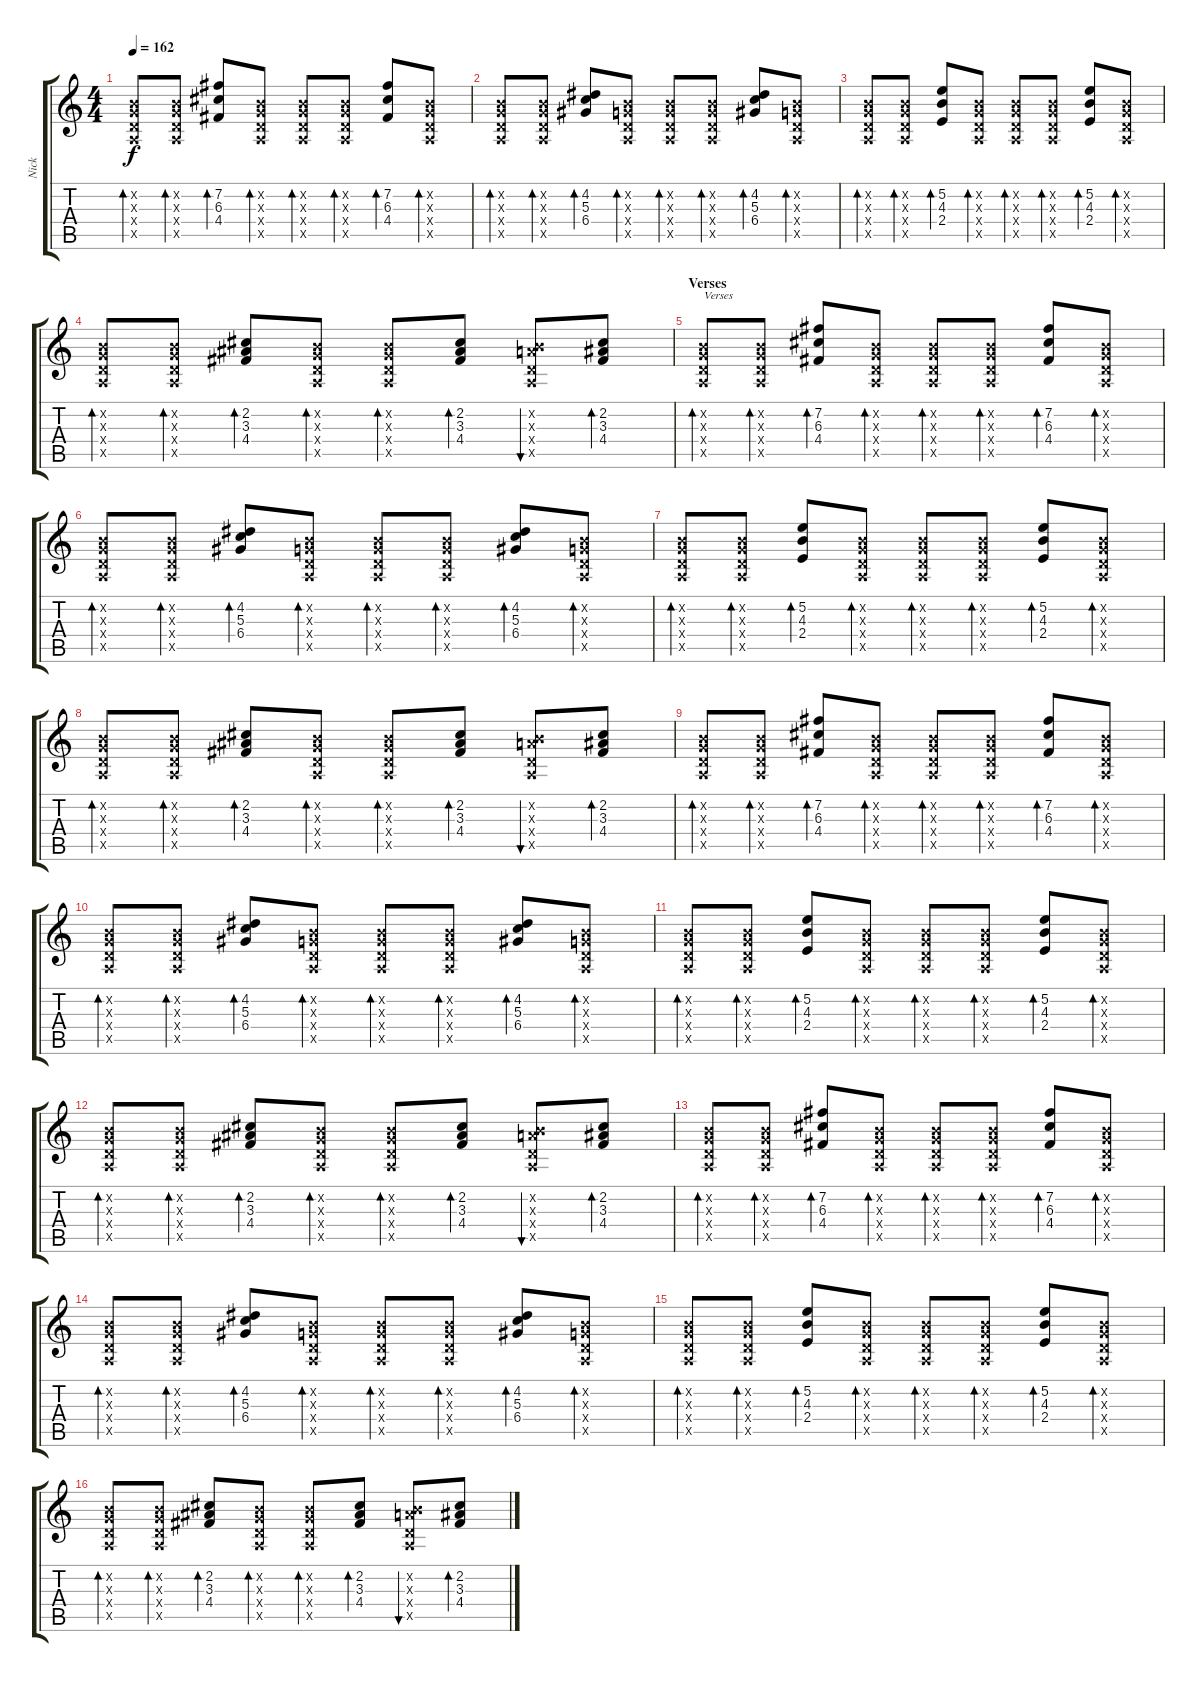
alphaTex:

\track ("Nick" "Nick") {instrument distortionguitar}
\staff {score tabs}
\tuning (E4 B3 G3 D3 A2 E2) {hide}
\ts (4 4)
\tempo 162
\clef g2
\ks c
(0.2{x} 0.3{x} 0.4{x} 0.5{x}).8{bd 30 dy f} (0.2{x} 0.3{x} 0.4{x} 0.5{x}).8{bd 30} (7.2 6.3 4.4).8{bd 60} (0.2{x} 0.3{x} 0.4{x} 0.5{x}).8{bd 30} (0.2{x} 0.3{x} 0.4{x} 0.5{x}).8{bd 30} (0.2{x} 0.3{x} 0.4{x} 0.5{x}).8{bd 30} (7.2 6.3 4.4).8{bd 60} (0.2{x} 0.3{x} 0.4{x} 0.5{x}).8{bd 30} |
(0.2{x} 0.3{x} 0.4{x} 0.5{x}).8{bd 30} (0.2{x} 0.3{x} 0.4{x} 0.5{x}).8{bd 30} (4.2 5.3 6.4).8{bd 60} (0.2{x} 0.3{x} 0.4{x} 0.5{x}).8{bd 30} (0.2{x} 0.3{x} 0.4{x} 0.5{x}).8{bd 30} (0.2{x} 0.3{x} 0.4{x} 0.5{x}).8{bd 30} (4.2 5.3 6.4).8{bd 60} (0.2{x} 0.3{x} 0.4{x} 0.5{x}).8{bd 30} |
(0.2{x} 0.3{x} 0.4{x} 0.5{x}).8{bd 30} (0.2{x} 0.3{x} 0.4{x} 0.5{x}).8{bd 30} (5.2 4.3 2.4).8{bd 60} (0.2{x} 0.3{x} 0.4{x} 0.5{x}).8{bd 30} (0.2{x} 0.3{x} 0.4{x} 0.5{x}).8{bd 30} (0.2{x} 0.3{x} 0.4{x} 0.5{x}).8{bd 30} (5.2 4.3 2.4).8{bd 60} (0.2{x} 0.3{x} 0.4{x} 0.5{x}).8{bd 30} |
(0.2{x} 0.3{x} 0.4{x} 0.5{x}).8{bd 30} (0.2{x} 0.3{x} 0.4{x} 0.5{x}).8{bd 30} (2.2 3.3 4.4).8{bd 60} (0.2{x} 0.3{x} 0.4{x} 0.5{x}).8{bd 30} (0.2{x} 0.3{x} 0.4{x} 0.5{x}).8{bd 30} (2.2 3.3 4.4).8{bd 30} (0.2{x} 2.3{x} 0.4{x} 0.5{x}).8{bu 30} (2.2 3.3 4.4).8{bd 30} |
\section ("" "Verses")
(0.2{x} 0.3{x} 0.4{x} 0.5{x}).8{bd 30 txt "Verses"} (0.2{x} 0.3{x} 0.4{x} 0.5{x}).8{bd 30} (7.2 6.3 4.4).8{bd 60} (0.2{x} 0.3{x} 0.4{x} 0.5{x}).8{bd 30} (0.2{x} 0.3{x} 0.4{x} 0.5{x}).8{bd 30} (0.2{x} 0.3{x} 0.4{x} 0.5{x}).8{bd 30} (7.2 6.3 4.4).8{bd 60} (0.2{x} 0.3{x} 0.4{x} 0.5{x}).8{bd 30} |
(0.2{x} 0.3{x} 0.4{x} 0.5{x}).8{bd 30} (0.2{x} 0.3{x} 0.4{x} 0.5{x}).8{bd 30} (4.2 5.3 6.4).8{bd 60} (0.2{x} 0.3{x} 0.4{x} 0.5{x}).8{bd 30} (0.2{x} 0.3{x} 0.4{x} 0.5{x}).8{bd 30} (0.2{x} 0.3{x} 0.4{x} 0.5{x}).8{bd 30} (4.2 5.3 6.4).8{bd 60} (0.2{x} 0.3{x} 0.4{x} 0.5{x}).8{bd 30} |
(0.2{x} 0.3{x} 0.4{x} 0.5{x}).8{bd 30} (0.2{x} 0.3{x} 0.4{x} 0.5{x}).8{bd 30} (5.2 4.3 2.4).8{bd 60} (0.2{x} 0.3{x} 0.4{x} 0.5{x}).8{bd 30} (0.2{x} 0.3{x} 0.4{x} 0.5{x}).8{bd 30} (0.2{x} 0.3{x} 0.4{x} 0.5{x}).8{bd 30} (5.2 4.3 2.4).8{bd 60} (0.2{x} 0.3{x} 0.4{x} 0.5{x}).8{bd 30} |
(0.2{x} 0.3{x} 0.4{x} 0.5{x}).8{bd 30} (0.2{x} 0.3{x} 0.4{x} 0.5{x}).8{bd 30} (2.2 3.3 4.4).8{bd 60} (0.2{x} 0.3{x} 0.4{x} 0.5{x}).8{bd 30} (0.2{x} 0.3{x} 0.4{x} 0.5{x}).8{bd 30} (2.2 3.3 4.4).8{bd 30} (0.2{x} 2.3{x} 0.4{x} 0.5{x}).8{bu 30} (2.2 3.3 4.4).8{bd 30} |
(0.2{x} 0.3{x} 0.4{x} 0.5{x}).8{bd 30} (0.2{x} 0.3{x} 0.4{x} 0.5{x}).8{bd 30} (7.2 6.3 4.4).8{bd 60} (0.2{x} 0.3{x} 0.4{x} 0.5{x}).8{bd 30} (0.2{x} 0.3{x} 0.4{x} 0.5{x}).8{bd 30} (0.2{x} 0.3{x} 0.4{x} 0.5{x}).8{bd 30} (7.2 6.3 4.4).8{bd 60} (0.2{x} 0.3{x} 0.4{x} 0.5{x}).8{bd 30} |
(0.2{x} 0.3{x} 0.4{x} 0.5{x}).8{bd 30} (0.2{x} 0.3{x} 0.4{x} 0.5{x}).8{bd 30} (4.2 5.3 6.4).8{bd 60} (0.2{x} 0.3{x} 0.4{x} 0.5{x}).8{bd 30} (0.2{x} 0.3{x} 0.4{x} 0.5{x}).8{bd 30} (0.2{x} 0.3{x} 0.4{x} 0.5{x}).8{bd 30} (4.2 5.3 6.4).8{bd 60} (0.2{x} 0.3{x} 0.4{x} 0.5{x}).8{bd 30} |
(0.2{x} 0.3{x} 0.4{x} 0.5{x}).8{bd 30} (0.2{x} 0.3{x} 0.4{x} 0.5{x}).8{bd 30} (5.2 4.3 2.4).8{bd 60} (0.2{x} 0.3{x} 0.4{x} 0.5{x}).8{bd 30} (0.2{x} 0.3{x} 0.4{x} 0.5{x}).8{bd 30} (0.2{x} 0.3{x} 0.4{x} 0.5{x}).8{bd 30} (5.2 4.3 2.4).8{bd 60} (0.2{x} 0.3{x} 0.4{x} 0.5{x}).8{bd 30} |
(0.2{x} 0.3{x} 0.4{x} 0.5{x}).8{bd 30} (0.2{x} 0.3{x} 0.4{x} 0.5{x}).8{bd 30} (2.2 3.3 4.4).8{bd 60} (0.2{x} 0.3{x} 0.4{x} 0.5{x}).8{bd 30} (0.2{x} 0.3{x} 0.4{x} 0.5{x}).8{bd 30} (2.2 3.3 4.4).8{bd 30} (0.2{x} 2.3{x} 0.4{x} 0.5{x}).8{bu 30} (2.2 3.3 4.4).8{bd 30} |
(0.2{x} 0.3{x} 0.4{x} 0.5{x}).8{bd 30} (0.2{x} 0.3{x} 0.4{x} 0.5{x}).8{bd 30} (7.2 6.3 4.4).8{bd 60} (0.2{x} 0.3{x} 0.4{x} 0.5{x}).8{bd 30} (0.2{x} 0.3{x} 0.4{x} 0.5{x}).8{bd 30} (0.2{x} 0.3{x} 0.4{x} 0.5{x}).8{bd 30} (7.2 6.3 4.4).8{bd 60} (0.2{x} 0.3{x} 0.4{x} 0.5{x}).8{bd 30} |
(0.2{x} 0.3{x} 0.4{x} 0.5{x}).8{bd 30} (0.2{x} 0.3{x} 0.4{x} 0.5{x}).8{bd 30} (4.2 5.3 6.4).8{bd 60} (0.2{x} 0.3{x} 0.4{x} 0.5{x}).8{bd 30} (0.2{x} 0.3{x} 0.4{x} 0.5{x}).8{bd 30} (0.2{x} 0.3{x} 0.4{x} 0.5{x}).8{bd 30} (4.2 5.3 6.4).8{bd 60} (0.2{x} 0.3{x} 0.4{x} 0.5{x}).8{bd 30} |
(0.2{x} 0.3{x} 0.4{x} 0.5{x}).8{bd 30} (0.2{x} 0.3{x} 0.4{x} 0.5{x}).8{bd 30} (5.2 4.3 2.4).8{bd 60} (0.2{x} 0.3{x} 0.4{x} 0.5{x}).8{bd 30} (0.2{x} 0.3{x} 0.4{x} 0.5{x}).8{bd 30} (0.2{x} 0.3{x} 0.4{x} 0.5{x}).8{bd 30} (5.2 4.3 2.4).8{bd 60} (0.2{x} 0.3{x} 0.4{x} 0.5{x}).8{bd 30} |
(0.2{x} 0.3{x} 0.4{x} 0.5{x}).8{bd 30} (0.2{x} 0.3{x} 0.4{x} 0.5{x}).8{bd 30} (2.2 3.3 4.4).8{bd 60} (0.2{x} 0.3{x} 0.4{x} 0.5{x}).8{bd 30} (0.2{x} 0.3{x} 0.4{x} 0.5{x}).8{bd 30} (2.2 3.3 4.4).8{bd 30} (0.2{x} 2.3{x} 0.4{x} 0.5{x}).8{bu 30} (2.2 3.3 4.4).8{bd 30}
